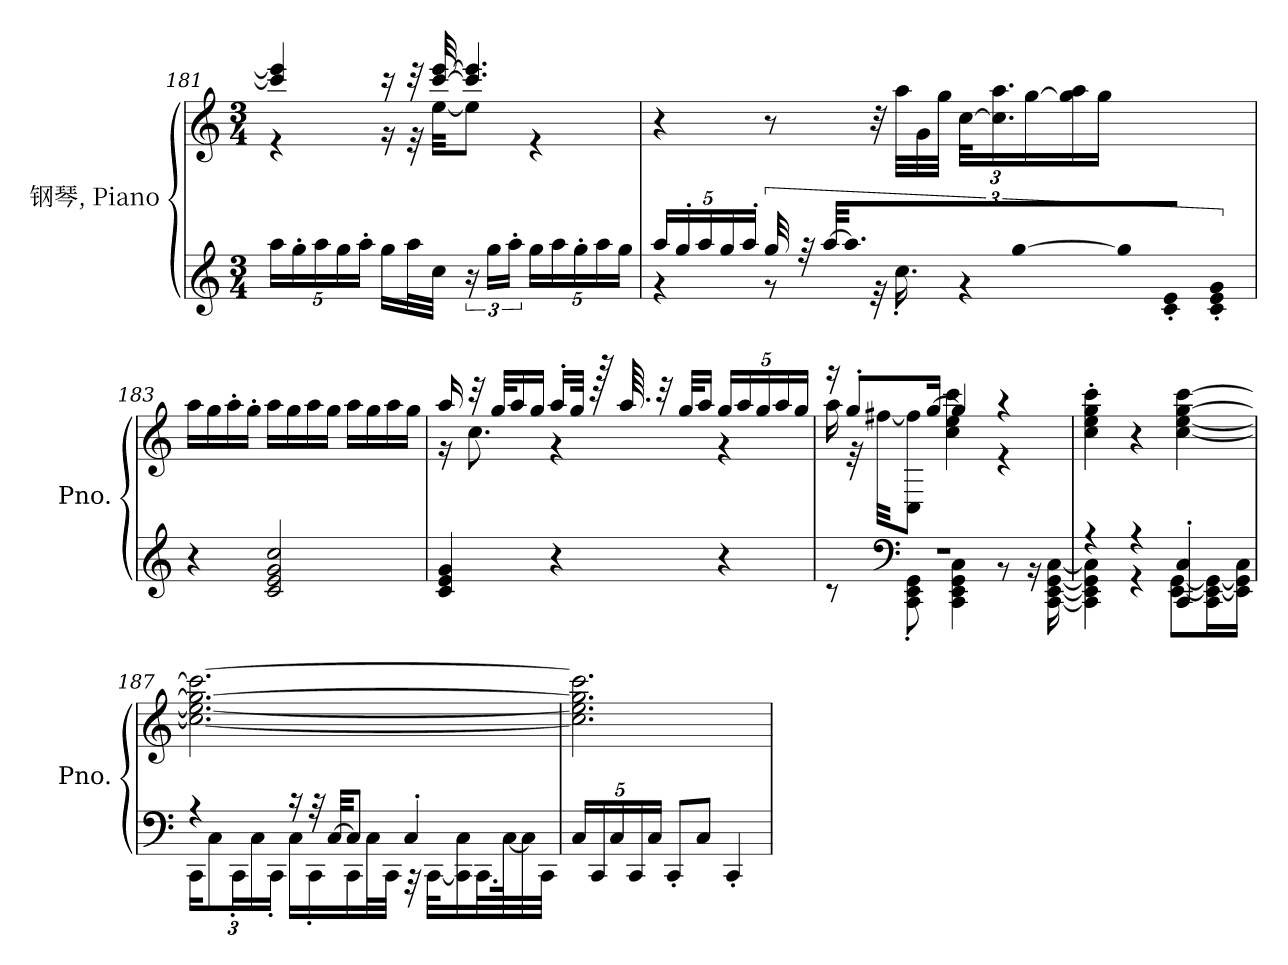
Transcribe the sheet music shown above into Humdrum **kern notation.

**kern	**kern
*part1	*part1
*staff2	*staff1
*I"钢琴, Piano	*
*I'Pno.	*
!!LO:LB:g=z
*clefG2	*clefG2
*k[]	*k[]
*M3/4	*M3/4
*Xbrackettup	*
=181	=181
*	*^
20aa\LL	4ccc/] 4eee/]	4r
20gg'\	.	.
20aa\	.	.
20gg\	.	.
20aa'\JJ	.	.
16gg\LL	16r	16r
32aa\L	32r	32r
32cc\JJJ	[32ccc/ [32eee/	[32ee\KKL
*brackettup	*	*
24r	4.ccc/] 4.eee/]	8ee\J]
24gg\LL	.	.
24aa'\JJ	.	.
*Xbrackettup	*	*
20gg\LL	.	4r
20aa\	.	.
20gg'\	.	.
20aa\	.	.
20gg\JJ	.	.
*	*v	*v
=182	=182
*^	*
20aa/LL	4r	4r
20gg'/	.	.
20aa/	.	.
20gg/	.	.
20aa'/JJ	.	.
*brackettup	*	*
48gg/	8r	8r
48r	.	.
[48aa/LLL	.	.
32.aa/]	.	.
[64gg/JK	.	.
16gg/]	32r	32r
.	16.cc'\	32aa\LLL
16c/' 16e/'JJ	.	32g\
.	.	32gg\JJJ
*	*	*Xbrackettup
4c/' 4e/' 4g/'	4r	[48cc\KLL
.	.	24.cc\] 24.aa\
.	.	[24gg\
.	.	16gg\] 16aa\
.	.	16gg\JJ
*v	*v	*
!!LO:LB:g=z
=183	=183
4r	16aa\LL
.	16gg\
.	16aa'\
.	16gg'\JJ
2c/ 2e/ 2g/ 2cc/	16aa\LL
.	16gg\
.	16aa\
.	16gg\JJ
.	16aa\LL
.	16gg\
.	16aa\
.	16gg\JJ
=184	=184
*	*^
4c/ 4e/ 4g/	16aa/	16r
.	32r	8.cc\
.	32gg/KLL	.
.	16aa/	.
.	16gg/JJ	.
4r	16aa'/LL	4r
.	32gg/JJk	.
.	128r	.
.	64.aa/	.
.	32r	.
.	32gg/KLL	.
.	16aa/JJ	.
4r	20gg/LL	4r
.	20aa/	.
.	20gg/	.
.	20aa/	.
.	20gg/JJ	.
=185	=185	=185
*^	*	*
2.r	8r	16r	16aa\
.	.	8gg'/L	32r
.	.	.	[32ff#X\KKL
*clefF4	*	*	*
.	8CC\' 8EE\' 8GG\'	.	8C\ 8ff#\]J
.	.	[16gg/Jk	.
.	4CC\ 4EE\ 4GG\ 4C\	4gg/]	4cc\ 4ee\ 4ccc\
.	8r	4r	4r
.	16r	.	.
.	[16CC\ [16EE\ [16GG\ [16C\	.	.
*	*	*v	*v
!!LO:LB:g=z
=186	=186	=186
4r	4CC\] 4EE\] 4GG\] 4C\]	4cc\' 4ee\' 4gg\' 4ccc\'
4r	4r	4r
4CC/' 4C/'	[8EE\ [8GG\L	[4cc\ [4ee\ [4gg\ [4ccc\
.	16CC\ 16EE\_ 16GG\_L	.
.	16EE\] 16GG\] 16C\JJ	.
=187	=187	=187
*	*Xbrackettup	*
4r	24CC\KL	2.cc\_ 2.ee\_ 2.gg\_ 2.ccc\_
.	12C\	.
.	24CC'\L	.
.	24C\	.
.	24CC'\JJ	.
16r	16C\LL	.
32r	16CC'\	.
[32C/KKL	.	.
8C/J]	16CC\	.
.	32C\L	.
.	32CC\JJJ	.
4C'/	32r	.
.	[32CC\KLL	.
.	16CC\] 16C\	.
.	32.CC\L	.
.	[64C\K	.
.	32C\]	.
.	32CC\JJJ	.
*v	*v	*
=188	=188
20C/LL	2.cc\] 2.ee\] 2.gg\] 2.ccc\]
20CC/	.
20C/	.
20CC/	.
20C/JJ	.
8CC'/L	.
8C/J	.
4CC'/	.
=	=
*-	*-
